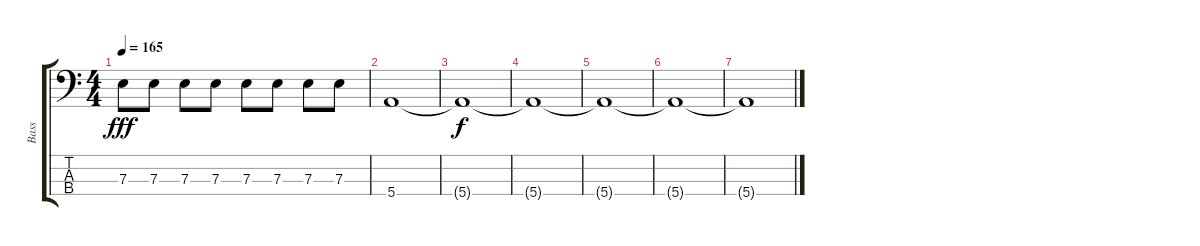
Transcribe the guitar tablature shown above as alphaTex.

\track ("Bass" "Bass") {instrument electricbassfinger}
\staff {score tabs}
\tuning (G2 D2 A1 E1) {hide}
\ts (4 4)
\tempo 165
\clef f4
\ks c
7.3.8{dy fff} 7.3.8 7.3.8 7.3.8 7.3.8 7.3.8 7.3.8 7.3.8 |
5.4.1{volume 0} |
5.4{t}.1{dy f} |
5.4{t}.1 |
5.4{t}.1 |
5.4{t}.1 |
5.4{t}.1
